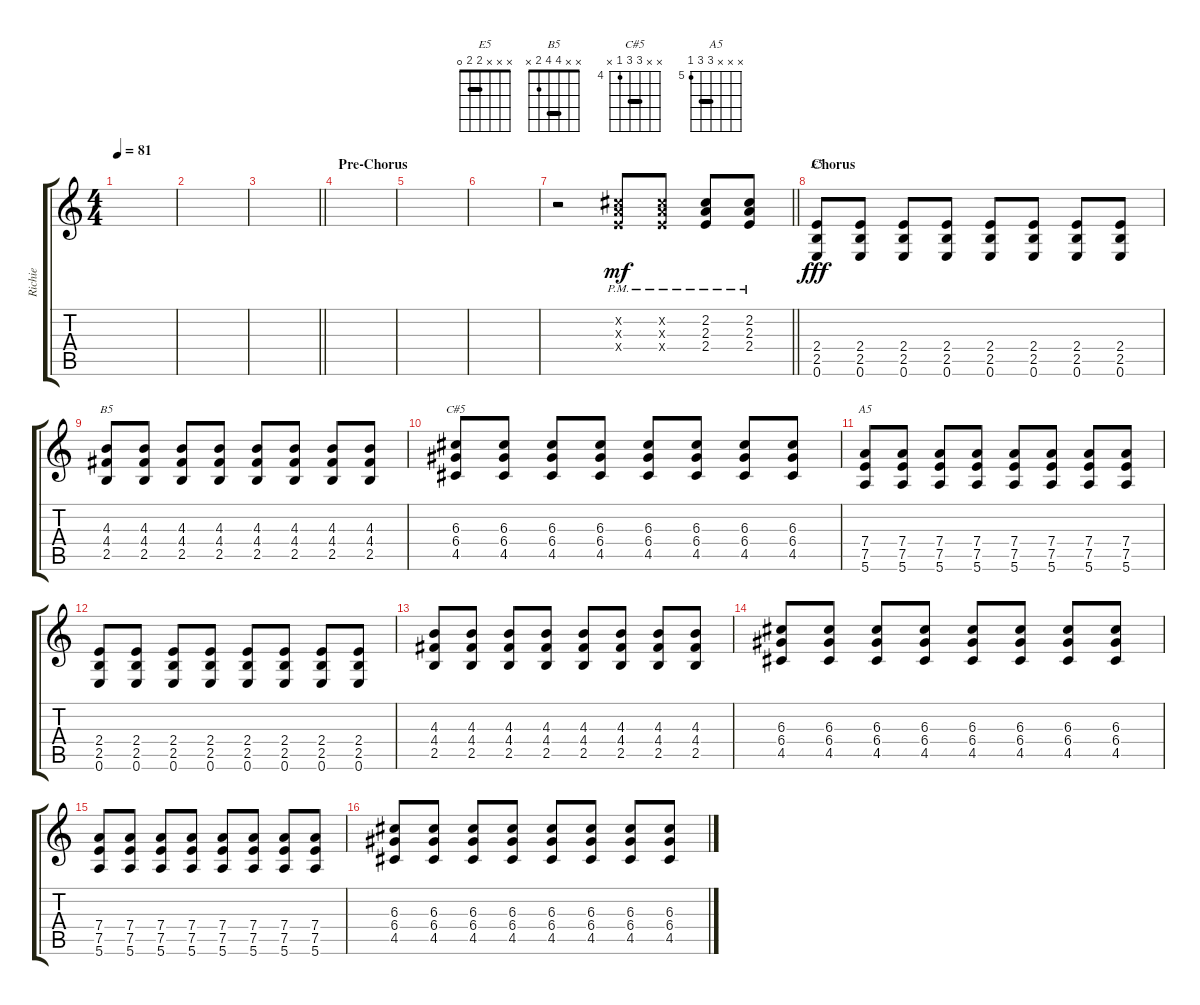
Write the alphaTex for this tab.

\track ("Richie" "Richie") {instrument distortionguitar}
\staff {score tabs}
\tuning (E4 B3 G3 D3 A2 E2) {hide}
\chord ("E5" x x x 2 2 0) {barre 2}
\chord ("B5" x x 4 4 2 x) {barre 4}
\chord ("C#5" x x 6 6 4 x) {firstfret 4 barre 6}
\chord ("A5" x x x 7 7 5) {firstfret 5 barre 7}
\ts (4 4)
\tempo 81
\clef g2
\ks c
|
|
\barLineRight lightlight
|
\section ("" "Pre-Chorus")
|
|
|
\barLineRight lightlight
r.2 (2.2{x} 2.3{x} 2.4{pm x}).8{dy mf} (2.2{x} 2.3{x} 2.4{pm x}).8 (2.2 2.3 2.4{pm}).8 (2.2 2.3 2.4{pm}).8 |
\section ("" "Chorus")
(2.4 2.5 0.6).8{ch "E5" dy fff volume 16 instrument distortionguitar} (2.4 2.5 0.6).8 (2.4 2.5 0.6).8 (2.4 2.5 0.6).8 (2.4 2.5 0.6).8 (2.4 2.5 0.6).8 (2.4 2.5 0.6).8 (2.4 2.5 0.6).8 |
(4.3 4.4 2.5).8{ch "B5"} (4.3 4.4 2.5).8 (4.3 4.4 2.5).8 (4.3 4.4 2.5).8 (4.3 4.4 2.5).8 (4.3 4.4 2.5).8 (4.3 4.4 2.5).8 (4.3 4.4 2.5).8 |
(6.3 6.4 4.5).8{ch "C#5"} (6.3 6.4 4.5).8 (6.3 6.4 4.5).8 (6.3 6.4 4.5).8 (6.3 6.4 4.5).8 (6.3 6.4 4.5).8 (6.3 6.4 4.5).8 (6.3 6.4 4.5).8 |
(7.4 7.5 5.6).8{ch "A5"} (7.4 7.5 5.6).8 (7.4 7.5 5.6).8 (7.4 7.5 5.6).8 (7.4 7.5 5.6).8 (7.4 7.5 5.6).8 (7.4 7.5 5.6).8 (7.4 7.5 5.6).8 |
(2.4 2.5 0.6).8 (2.4 2.5 0.6).8 (2.4 2.5 0.6).8 (2.4 2.5 0.6).8 (2.4 2.5 0.6).8 (2.4 2.5 0.6).8 (2.4 2.5 0.6).8 (2.4 2.5 0.6).8 |
(4.3 4.4 2.5).8 (4.3 4.4 2.5).8 (4.3 4.4 2.5).8 (4.3 4.4 2.5).8 (4.3 4.4 2.5).8 (4.3 4.4 2.5).8 (4.3 4.4 2.5).8 (4.3 4.4 2.5).8 |
(6.3 6.4 4.5).8 (6.3 6.4 4.5).8 (6.3 6.4 4.5).8 (6.3 6.4 4.5).8 (6.3 6.4 4.5).8 (6.3 6.4 4.5).8 (6.3 6.4 4.5).8 (6.3 6.4 4.5).8 |
(7.4 7.5 5.6).8 (7.4 7.5 5.6).8 (7.4 7.5 5.6).8 (7.4 7.5 5.6).8 (7.4 7.5 5.6).8 (7.4 7.5 5.6).8 (7.4 7.5 5.6).8 (7.4 7.5 5.6).8 |
(6.3 6.4 4.5).8 (6.3 6.4 4.5).8 (6.3 6.4 4.5).8 (6.3 6.4 4.5).8 (6.3 6.4 4.5).8 (6.3 6.4 4.5).8 (6.3 6.4 4.5).8 (6.3 6.4 4.5).8
